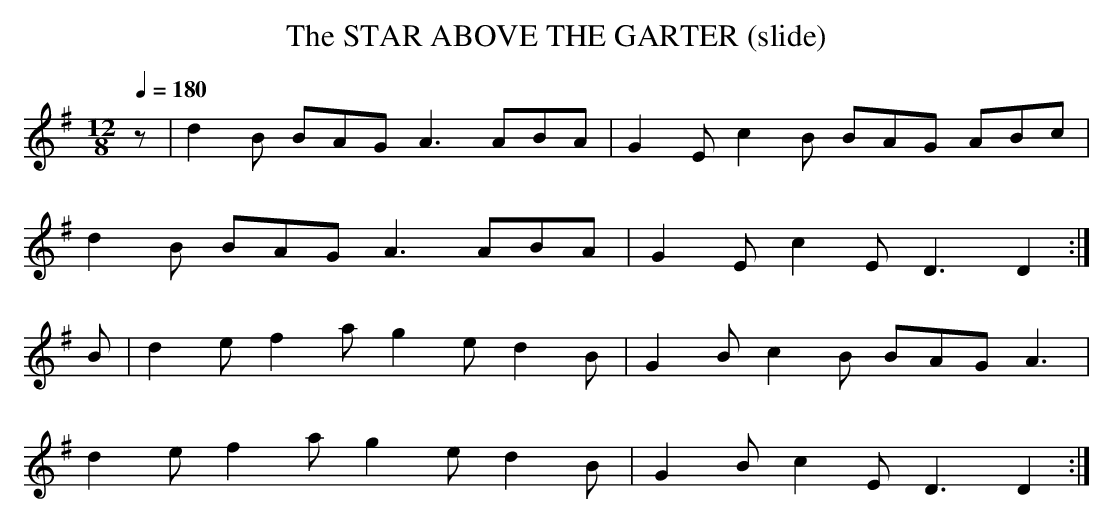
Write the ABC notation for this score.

X:1
T:STAR ABOVE THE GARTER (slide), The
M:12/8
L:1/8
Q:1/4=180
K:G
z|d2B BAG A3 ABA|G2E c2B BAG ABc|
d2B BAG A3 ABA|G2E c2E D3 D2 :|
B|d2e f2a g2e d2B|G2B c2B BAG A3|
d2e f2a g2e d2B|G2B c2E D3 D2 :|
